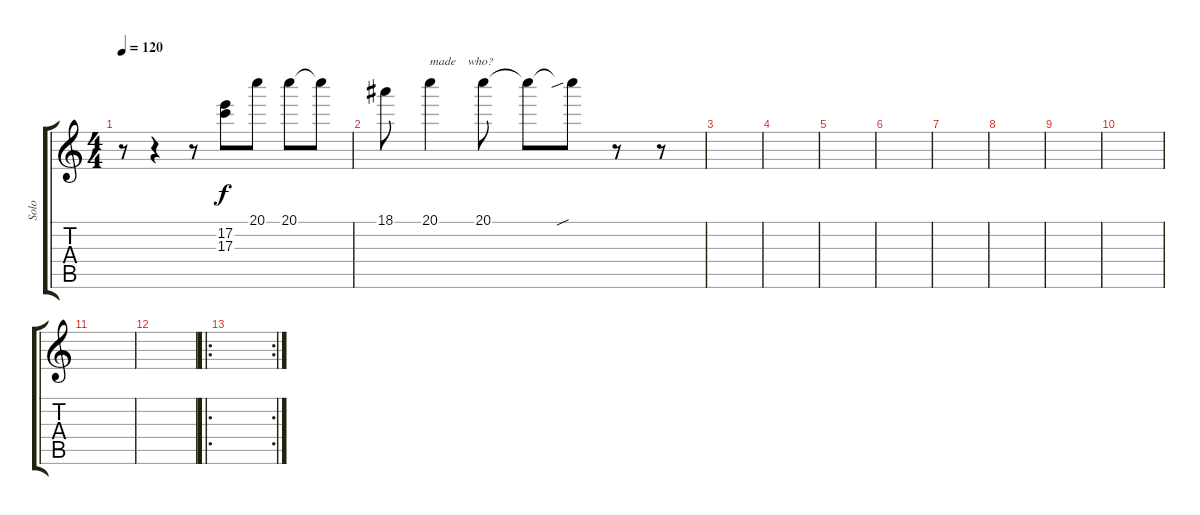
\track ("Solo" "Solo") {instrument distortionguitar}
\staff {score tabs}
\tuning (E4 B3 G3 D3 A2 E2) {hide}
\ts (4 4)
\tempo 120
\clef g2
\ks c
r.8{dy f} r.4 r.8 (17.2{t} 17.3{t}).8 20.1.8 20.1.8 20.1{t}.8 |
18.1.8 20.1.4{txt "made    who?"} 20.1.8 20.1{t}.8 20.1{sib t}.8 r.8 r.8 |
|
|
|
|
|
|
|
|
|
|
\ro
\rc 2
